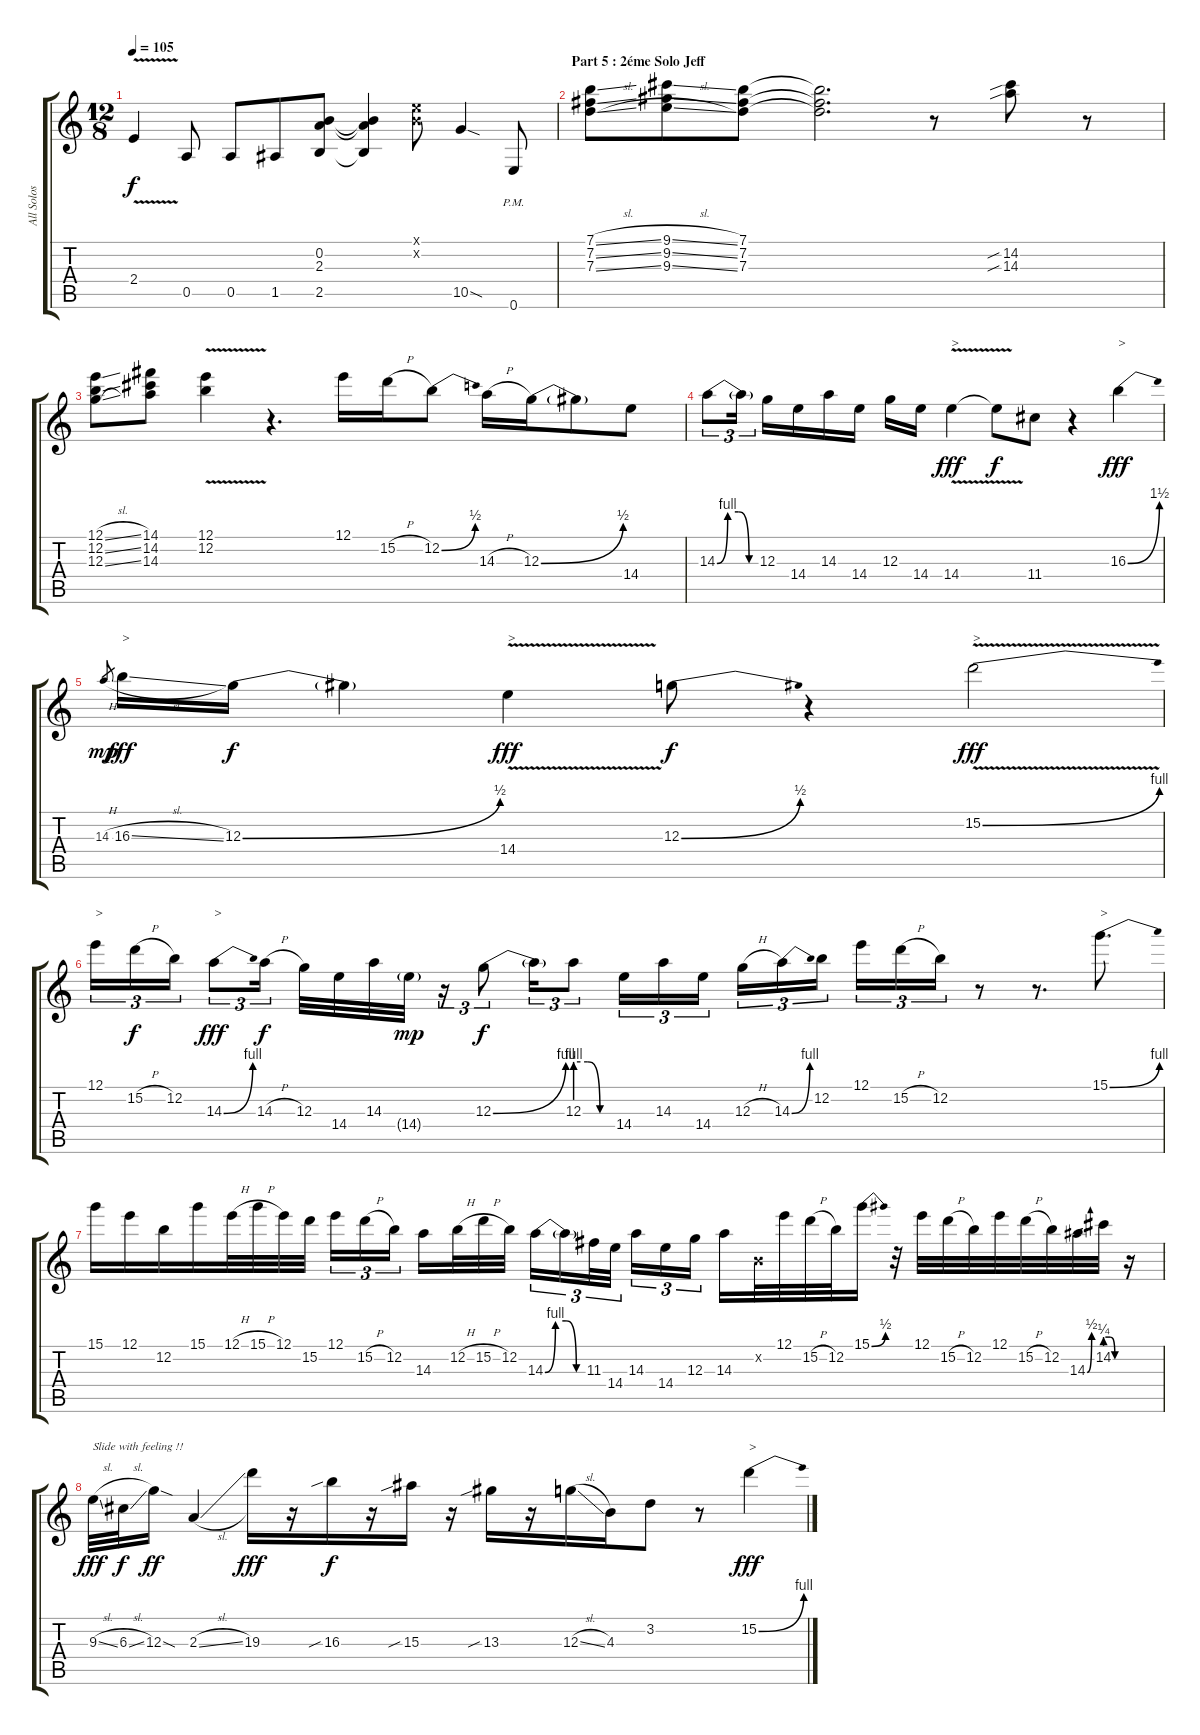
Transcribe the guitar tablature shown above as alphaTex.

\track ("All Solos" "All Solos") {instrument overdrivenguitar}
\staff {score tabs}
\tuning (E4 B3 G3 D3 A2 E2) {hide}
\ts (12 8)
\tempo 105
\clef g2
\ks c
2.4{v}.4{dy f} 0.5.8 0.5.8 1.5.8 (0.2 2.3 2.5).8 (0.2{t} 2.3{t} 2.5{t}).4 (0.1{x} 0.2{x}).8 10.5{sod}.4 0.6{pm}.8 |
\section ("" "Part 5 : 2éme Solo Jeff")
(7.1{sl} 7.2{sl} 7.3{sl}).8 (9.1{sl} 9.2{sl} 9.3{sl}).8 (7.1 7.2 7.3).8 (7.1{t} 7.2{t} 7.3{t}).2{d} r.8 (14.2{sib} 14.3{sib}).8 r.8 |
(12.1{sl} 12.2{sl} 12.3{sl}).8 (14.1 14.2 14.3).8 (12.1{v} 12.2{v}).4 r.4{d} 12.1.16 15.2{h}.16 12.2{be (bend 0 0 60 2)}.8 14.3{h}.16 12.3{be (bend 0 0 60 2)}.16 12.3{t}.8 14.4.8 |
14.3{be (custom 0 0 15 4 30 4 45 0 60 0)}.8{tu (3 2)} 14.3{t}.16{tu (3 2)} 12.3.16 14.4.16 14.3.16 14.4.16 12.3.16 14.4.16 14.4{v}.4{txt ">" dy fff} 14.4{t}.8{dy f} 11.4.8 r.4 16.3{be (bend 0 0 60 6)}.4{txt ">" dy fff} |
14.3{h}.8{gr dy mp} 16.3{sl}.16{txt ">" dy fff} 12.3{be (bend 0 0 60 2)}.16{dy f} 12.3{t}.4 14.4{v}.4{txt ">" dy fff} 12.3{be (bend 0 0 60 2)}.8{dy f} r.4 15.2{be (bend 0 0 60 4) v}.2{txt ">" dy fff} |
12.1.16{tu (3 2) txt ">"} 15.2{h}.16{tu (3 2) dy f} 12.2.16{tu (3 2)} 14.3{be (bend 0 0 60 4)}.8{tu (3 2) txt ">" dy fff} 14.3{h}.16{tu (3 2) dy f} 12.3.32 14.4.32 14.3.32 14.4{g}.32{dy mp} r.16{tu (3 2)} 12.3{be (bend 0 0 60 4)}.8{tu (3 2) dy f} 12.3{t}.16{tu (3 2)} 12.3{be (custom 0 4 20 4 40 0 60 0)}.8{tu (3 2)} 14.4.16{tu (3 2)} 14.3.16{tu (3 2)} 14.4.16{tu (3 2)} 12.3{h}.16{tu (3 2)} 14.3{be (bend 0 0 60 4)}.16{tu (3 2)} 12.2.16{tu (3 2)} 12.1.16{tu (3 2)} 15.2{h}.16{tu (3 2)} 12.2.16{tu (3 2)} r.8 r.8{d} 15.1{be (bend 0 0 60 4)}.8{d txt ">"} |
15.1.16 12.1.16 12.2.16 15.1.16 12.1{h}.32 15.1{h}.32 12.1.32 15.2.32 12.1.16{tu (3 2)} 15.2{h}.16{tu (3 2)} 12.2.16{tu (3 2)} 14.3.16 12.2{h}.32 15.2{h}.32 12.2.32 14.3{be (custom 0 0 15 4 30 4 45 0 60 0)}.16{tu (3 2)} 14.3{t}.16{tu (3 2)} 11.3.32{tu (3 2)} 14.4.32{tu (3 2)} 14.3.16{tu (3 2)} 14.4.16{tu (3 2)} 12.3.16{tu (3 2)} 14.3.16 0.2{x}.32 12.1.32 15.2{h}.32 12.2.32 15.1{be (bend 0 0 60 2)}.16 r.32 12.1.32 15.2{h}.32 12.2.32 12.1.32 15.2{h}.32 12.2.32 14.3{be (bend 0 0 60 2)}.32 14.2{be (custom 0 1 20 1 40 0 60 0)}.32 r.16 |
9.3{sl}.32{txt "Slide with feeling !!" dy fff} 6.3{sl}.32{dy f} 12.3{sod}.16{dy ff} 2.3{sl}.4 19.3.16{dy fff} r.16 16.3{sib}.16{dy f} r.16 15.3{sib}.16 r.16 13.3{sib}.16 r.16 12.3{sl}.16 4.3.16 3.2.8 r.8 15.2{be (bend 0 0 60 4)}.4{txt ">" dy fff}
